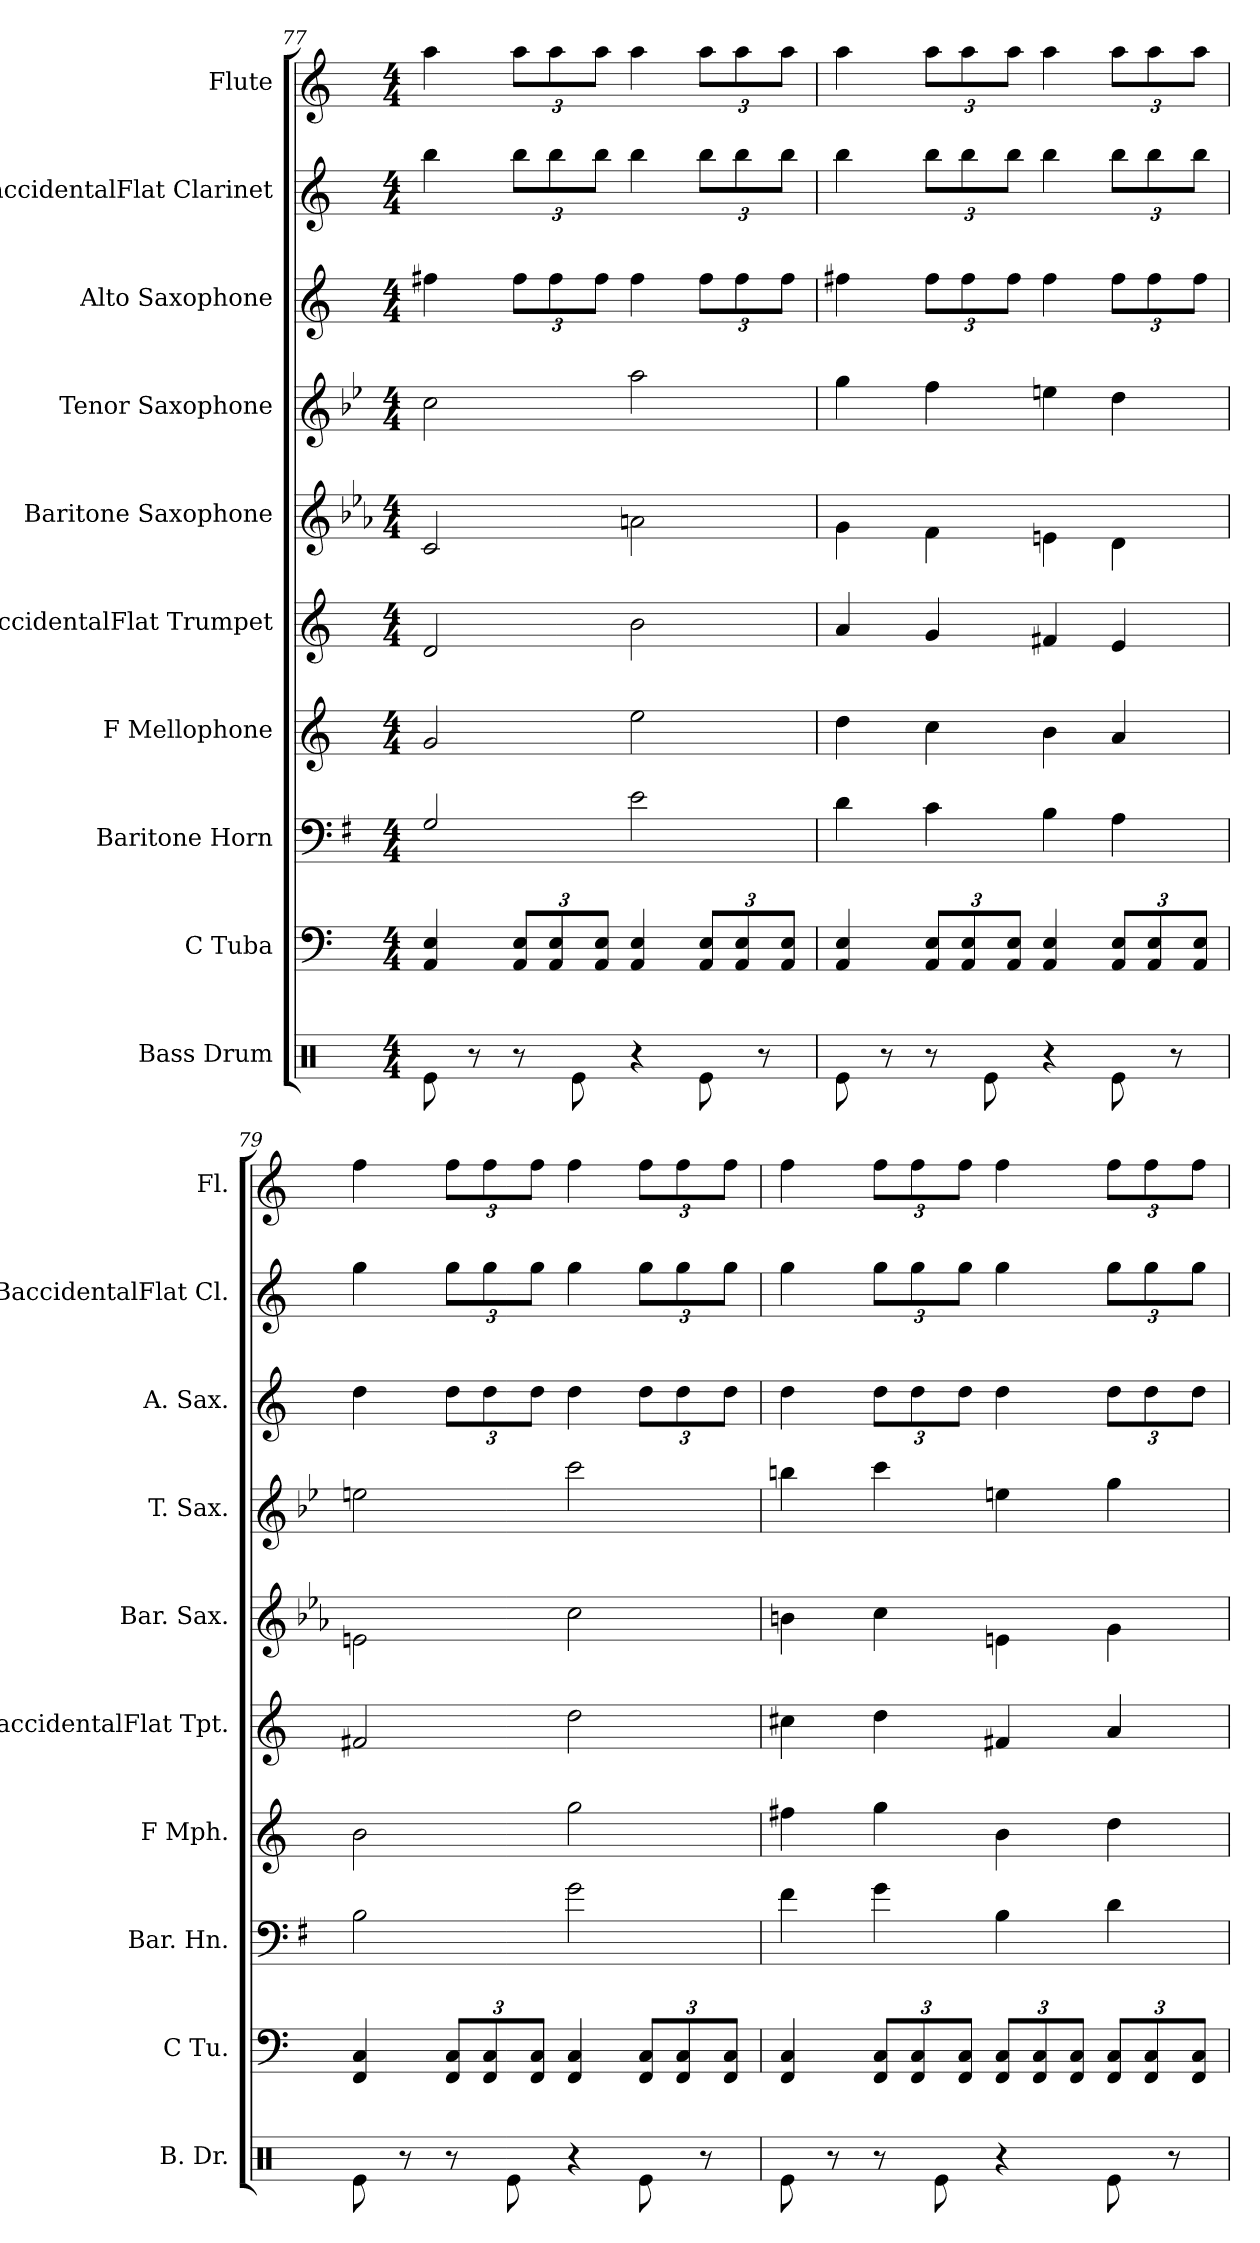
**kern	**kern	**kern	**kern	**kern	**kern	**kern	**kern	**kern	**kern
*part10	*part9	*part8	*part7	*part6	*part5	*part4	*part3	*part2	*part1
*staff10	*staff9	*staff8	*staff7	*staff6	*staff5	*staff4	*staff3	*staff2	*staff1
*I"Bass Drum	*I"C Tuba	*I"Baritone Horn	*I"F Mellophone	*I"BaccidentalFlat Trumpet	*I"Baritone Saxophone	*I"Tenor Saxophone	*I"Alto Saxophone	*I"BaccidentalFlat Clarinet	*I"Flute
*I'B. Dr.	*I'C Tu.	*I'Bar. Hn.	*I'F Mph.	*I'BaccidentalFlat Tpt.	*I'Bar. Sax.	*I'T. Sax.	*I'A. Sax.	*I'BaccidentalFlat Cl.	*I'Fl.
!!LO:PB:g=z
*clefX	*clefF4	*clefF4	*clefG2	*clefG2	*clefG2	*clefG2	*clefG2	*clefG2	*clefG2
*	*	*ITrd4c7	*ITrd4c7	*ITrd1c2	*ITrd12c21	*ITrd8c14	*ITrd5c9	*ITrd1c2	*
*k[]	*k[]	*k[]	*k[b-]	*k[b-e-]	*k[b-e-a-]	*k[b-e-]	*k[b-e-a-]	*k[b-e-]	*k[]
*M4/4	*M4/4	*M4/4	*M4/4	*M4/4	*M4/4	*M4/4	*M4/4	*M4/4	*M4/4
=77	=77	=77	=77	=77	=77	=77	=77	=77	=77
8Re\	4AA/ 4E/	2C/	2c/	2c/	2C/	2c\	4an\	4aa\	4aa\
8r	.	.	.	.	.	.	.	.	.
*	*Xbrackettup	*	*	*	*	*	*Xbrackettup	*Xbrackettup	*Xbrackettup
8r	12AA/ 12E/L	.	.	.	.	.	12a\L	12aa\L	12aa\L
.	12AA/ 12E/	.	.	.	.	.	12a\	12aa\	12aa\
8Re\	.	.	.	.	.	.	.	.	.
.	12AA/ 12E/J	.	.	.	.	.	12a\J	12aa\J	12aa\J
4r	4AA/ 4E/	2A\	2a\	2a\	2An\	2a\	4a\	4aa\	4aa\
8Re\	12AA/ 12E/L	.	.	.	.	.	12a\L	12aa\L	12aa\L
.	12AA/ 12E/	.	.	.	.	.	12a\	12aa\	12aa\
8r	.	.	.	.	.	.	.	.	.
.	12AA/ 12E/J	.	.	.	.	.	12a\J	12aa\J	12aa\J
=78	=78	=78	=78	=78	=78	=78	=78	=78	=78
8Re\	4AA/ 4E/	4G\	4g\	4g/	4G\	4g\	4an\	4aa\	4aa\
8r	.	.	.	.	.	.	.	.	.
8r	12AA/ 12E/L	4F\	4f\	4f/	4F\	4f\	12a\L	12aa\L	12aa\L
.	12AA/ 12E/	.	.	.	.	.	12a\	12aa\	12aa\
8Re\	.	.	.	.	.	.	.	.	.
.	12AA/ 12E/J	.	.	.	.	.	12a\J	12aa\J	12aa\J
4r	4AA/ 4E/	4E\	4e\	4en/	4En\	4en\	4a\	4aa\	4aa\
8Re\	12AA/ 12E/L	4D\	4d/	4d/	4D\	4d\	12a\L	12aa\L	12aa\L
.	12AA/ 12E/	.	.	.	.	.	12a\	12aa\	12aa\
8r	.	.	.	.	.	.	.	.	.
.	12AA/ 12E/J	.	.	.	.	.	12a\J	12aa\J	12aa\J
=79	=79	=79	=79	=79	=79	=79	=79	=79	=79
8Re\	4FF/ 4C/	2E\	2e\	2en/	2En\	2en\	4f\	4ff\	4ff\
8r	.	.	.	.	.	.	.	.	.
8r	12FF/ 12C/L	.	.	.	.	.	12f\L	12ff\L	12ff\L
.	12FF/ 12C/	.	.	.	.	.	12f\	12ff\	12ff\
8Re\	.	.	.	.	.	.	.	.	.
.	12FF/ 12C/J	.	.	.	.	.	12f\J	12ff\J	12ff\J
4r	4FF/ 4C/	2c\	2cc\	2cc\	2c\	2cc\	4f\	4ff\	4ff\
8Re\	12FF/ 12C/L	.	.	.	.	.	12f\L	12ff\L	12ff\L
.	12FF/ 12C/	.	.	.	.	.	12f\	12ff\	12ff\
8r	.	.	.	.	.	.	.	.	.
.	12FF/ 12C/J	.	.	.	.	.	12f\J	12ff\J	12ff\J
!!LO:PB:g=z
=80	=80	=80	=80	=80	=80	=80	=80	=80	=80
8Re\	4FF/ 4C/	4B\	4bn\	4bn\	4Bn\	4bn\	4f\	4ff\	4ff\
8r	.	.	.	.	.	.	.	.	.
8r	12FF/ 12C/L	4c\	4cc\	4cc\	4c\	4cc\	12f\L	12ff\L	12ff\L
.	12FF/ 12C/	.	.	.	.	.	12f\	12ff\	12ff\
8Re\	.	.	.	.	.	.	.	.	.
.	12FF/ 12C/J	.	.	.	.	.	12f\J	12ff\J	12ff\J
4r	12FF/ 12C/L	4E\	4e\	4en/	4En\	4en\	4f\	4ff\	4ff\
.	12FF/ 12C/	.	.	.	.	.	.	.	.
.	12FF/ 12C/J	.	.	.	.	.	.	.	.
8Re\	12FF/ 12C/L	4G\	4g\	4g/	4G\	4g\	12f\L	12ff\L	12ff\L
.	12FF/ 12C/	.	.	.	.	.	12f\	12ff\	12ff\
8r	.	.	.	.	.	.	.	.	.
.	12FF/ 12C/J	.	.	.	.	.	12f\J	12ff\J	12ff\J
=	=	=	=	=	=	=	=	=	=
*-	*-	*-	*-	*-	*-	*-	*-	*-	*-
